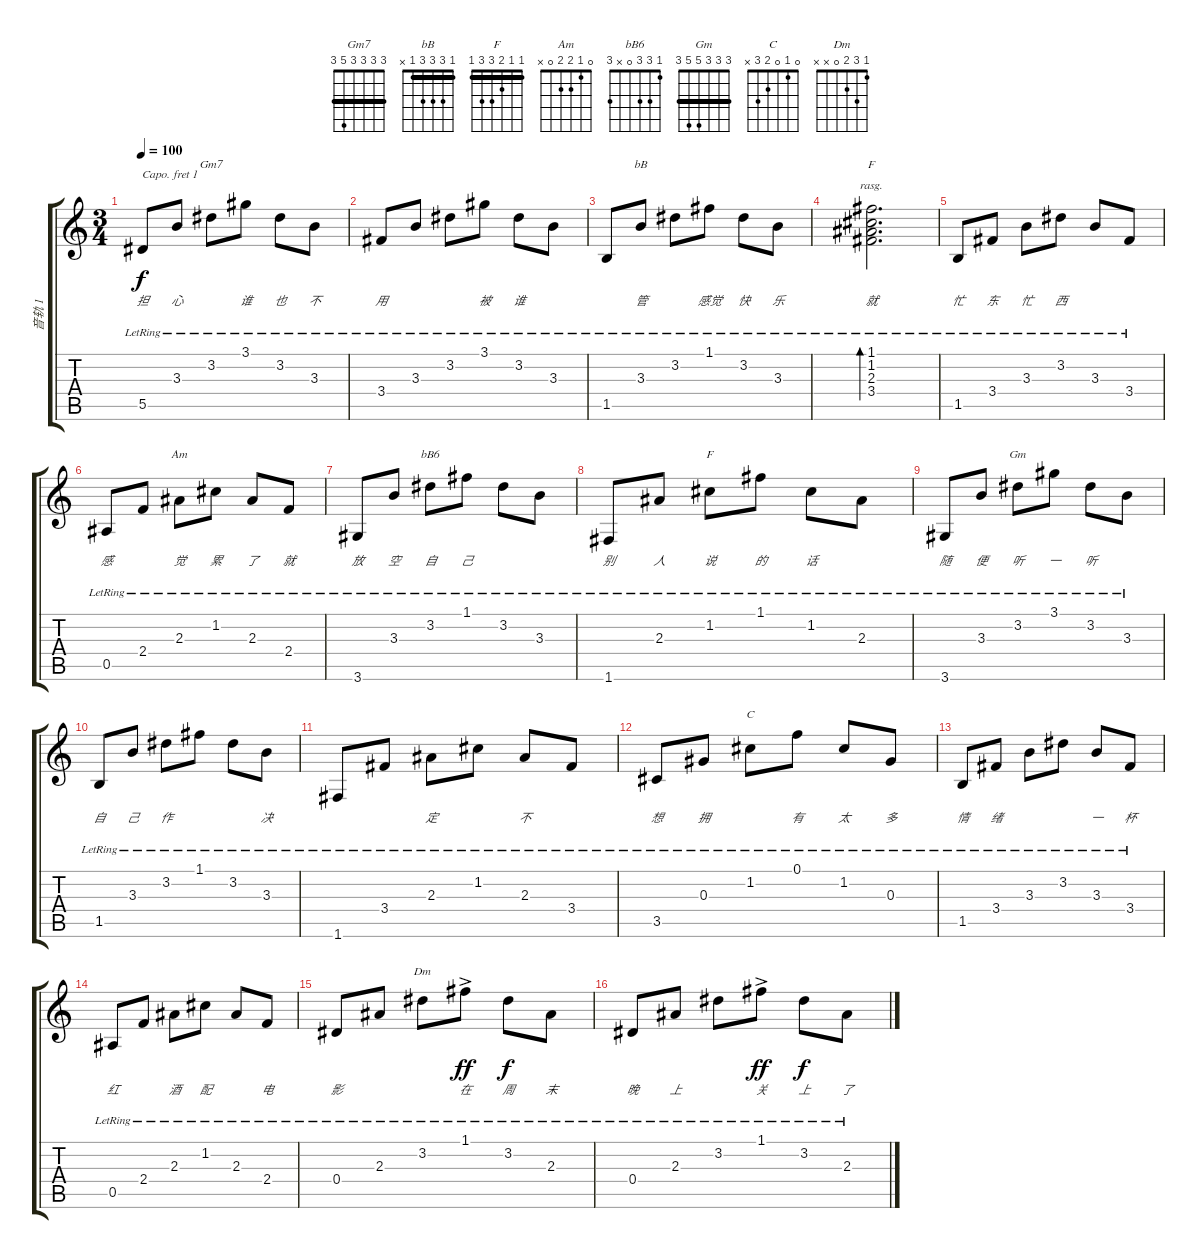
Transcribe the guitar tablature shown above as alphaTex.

\track ("音轨 1" "音轨 1") {instrument acousticguitarsteel}
\staff {score tabs}
\capo 1
\tuning (E4 B3 G3 D3 A2 E2) {hide}
\chord ("Gm7" 3 3 3 3 5 3) {barre 3}
\chord ("bB" 1 3 3 3 1 x) {barre 1}
\chord ("F" 1 1 2 3 0 x) {barre 1}
\chord ("Am" 0 1 2 2 0 x)
\chord ("bB6" 1 3 3 0 x 3)
\chord ("F" 1 1 2 3 3 1) {barre 1}
\chord ("Gm" 3 3 3 5 5 3) {barre 3}
\chord ("C" 0 1 0 2 3 x)
\chord ("Dm" 1 3 2 0 x x)
\ts (3 4)
\tempo 100
\clef g2
\ks c
5.5{lr}.8{lyrics (0 "担") lyrics (1 "") lyrics (2 "") lyrics (3 "") lyrics (4 "") dy f} 3.3{lr}.8{lyrics (0 "心") lyrics (1 "") lyrics (2 "") lyrics (3 "") lyrics (4 "")} 3.2{lr}.8{ch "Gm7" lyrics (0 "") lyrics (1 "") lyrics (2 "") lyrics (3 "") lyrics (4 "")} 3.1{lr}.8{lyrics (0 "谁") lyrics (1 "") lyrics (2 "") lyrics (3 "") lyrics (4 "")} 3.2{lr}.8{lyrics (0 "也") lyrics (1 "") lyrics (2 "") lyrics (3 "") lyrics (4 "")} 3.3{lr}.8{lyrics (0 "不") lyrics (1 "") lyrics (2 "") lyrics (3 "") lyrics (4 "")} |
3.4{lr}.8{lyrics (0 "用") lyrics (1 "") lyrics (2 "") lyrics (3 "") lyrics (4 "")} 3.3{lr}.8{lyrics (0 "") lyrics (1 "") lyrics (2 "") lyrics (3 "") lyrics (4 "")} 3.2{lr}.8{lyrics (0 "") lyrics (1 "") lyrics (2 "") lyrics (3 "") lyrics (4 "")} 3.1{lr}.8{lyrics (0 "被") lyrics (1 "") lyrics (2 "") lyrics (3 "") lyrics (4 "")} 3.2{lr}.8{lyrics (0 "谁") lyrics (1 "") lyrics (2 "") lyrics (3 "") lyrics (4 "")} 3.3{lr}.8{lyrics (0 "") lyrics (1 "") lyrics (2 "") lyrics (3 "") lyrics (4 "")} |
1.5{lr}.8{lyrics (0 "") lyrics (1 "") lyrics (2 "") lyrics (3 "") lyrics (4 "")} 3.3{lr}.8{ch "bB" lyrics (0 "管") lyrics (1 "") lyrics (2 "") lyrics (3 "") lyrics (4 "")} 3.2{lr}.8{lyrics (0 "") lyrics (1 "") lyrics (2 "") lyrics (3 "") lyrics (4 "")} 1.1{lr}.8{lyrics (0 "感觉") lyrics (1 "") lyrics (2 "") lyrics (3 "") lyrics (4 "")} 3.2{lr}.8{lyrics (0 "快") lyrics (1 "") lyrics (2 "") lyrics (3 "") lyrics (4 "")} 3.3{lr}.8{lyrics (0 "乐") lyrics (1 "") lyrics (2 "") lyrics (3 "") lyrics (4 "")} |
(1.1{lr} 1.2{lr} 2.3{lr} 3.4{lr}).2{d bd 240 ch "F" rasg ii lyrics (0 "就") lyrics (1 "") lyrics (2 "") lyrics (3 "") lyrics (4 "")} |
1.5{lr}.8{lyrics (0 "忙") lyrics (1 "") lyrics (2 "") lyrics (3 "") lyrics (4 "")} 3.4{lr}.8{lyrics (0 "东") lyrics (1 "") lyrics (2 "") lyrics (3 "") lyrics (4 "")} 3.3{lr}.8{lyrics (0 "忙") lyrics (1 "") lyrics (2 "") lyrics (3 "") lyrics (4 "")} 3.2{lr}.8{lyrics (0 "西") lyrics (1 "") lyrics (2 "") lyrics (3 "") lyrics (4 "")} 3.3{lr}.8{lyrics (0 "") lyrics (1 "") lyrics (2 "") lyrics (3 "") lyrics (4 "")} 3.4{lr}.8{lyrics (0 "") lyrics (1 "") lyrics (2 "") lyrics (3 "") lyrics (4 "")} |
0.5{lr}.8{lyrics (0 "感") lyrics (1 "") lyrics (2 "") lyrics (3 "") lyrics (4 "")} 2.4{lr}.8{lyrics (0 "") lyrics (1 "") lyrics (2 "") lyrics (3 "") lyrics (4 "")} 2.3{lr}.8{ch "Am" lyrics (0 "觉") lyrics (1 "") lyrics (2 "") lyrics (3 "") lyrics (4 "")} 1.2{lr}.8{lyrics (0 "累") lyrics (1 "") lyrics (2 "") lyrics (3 "") lyrics (4 "")} 2.3{lr}.8{lyrics (0 "了") lyrics (1 "") lyrics (2 "") lyrics (3 "") lyrics (4 "")} 2.4{lr}.8{lyrics (0 "就") lyrics (1 "") lyrics (2 "") lyrics (3 "") lyrics (4 "")} |
3.6{lr}.8{lyrics (0 "放") lyrics (1 "") lyrics (2 "") lyrics (3 "") lyrics (4 "")} 3.3{lr}.8{lyrics (0 "空") lyrics (1 "") lyrics (2 "") lyrics (3 "") lyrics (4 "")} 3.2{lr}.8{ch "bB6" lyrics (0 "自") lyrics (1 "") lyrics (2 "") lyrics (3 "") lyrics (4 "")} 1.1{lr}.8{lyrics (0 "己") lyrics (1 "") lyrics (2 "") lyrics (3 "") lyrics (4 "")} 3.2{lr}.8{lyrics (0 "") lyrics (1 "") lyrics (2 "") lyrics (3 "") lyrics (4 "")} 3.3{lr}.8{lyrics (0 "") lyrics (1 "") lyrics (2 "") lyrics (3 "") lyrics (4 "")} |
1.6{lr}.8{lyrics (0 "别") lyrics (1 "") lyrics (2 "") lyrics (3 "") lyrics (4 "")} 2.3{lr}.8{lyrics (0 "人") lyrics (1 "") lyrics (2 "") lyrics (3 "") lyrics (4 "")} 1.2{lr}.8{ch "F" lyrics (0 "说") lyrics (1 "") lyrics (2 "") lyrics (3 "") lyrics (4 "")} 1.1{lr}.8{lyrics (0 "的") lyrics (1 "") lyrics (2 "") lyrics (3 "") lyrics (4 "")} 1.2{lr}.8{lyrics (0 "话") lyrics (1 "") lyrics (2 "") lyrics (3 "") lyrics (4 "")} 2.3{lr}.8{lyrics (0 "") lyrics (1 "") lyrics (2 "") lyrics (3 "") lyrics (4 "")} |
3.6{lr}.8{lyrics (0 "随") lyrics (1 "") lyrics (2 "") lyrics (3 "") lyrics (4 "")} 3.3{lr}.8{lyrics (0 "便") lyrics (1 "") lyrics (2 "") lyrics (3 "") lyrics (4 "")} 3.2{lr}.8{ch "Gm" lyrics (0 "听") lyrics (1 "") lyrics (2 "") lyrics (3 "") lyrics (4 "")} 3.1{lr}.8{lyrics (0 "一") lyrics (1 "") lyrics (2 "") lyrics (3 "") lyrics (4 "")} 3.2{lr}.8{lyrics (0 "听") lyrics (1 "") lyrics (2 "") lyrics (3 "") lyrics (4 "")} 3.3{lr}.8{lyrics (0 "") lyrics (1 "") lyrics (2 "") lyrics (3 "") lyrics (4 "")} |
1.5{lr}.8{lyrics (0 "自") lyrics (1 "") lyrics (2 "") lyrics (3 "") lyrics (4 "")} 3.3{lr}.8{lyrics (0 "己") lyrics (1 "") lyrics (2 "") lyrics (3 "") lyrics (4 "")} 3.2{lr}.8{lyrics (0 "作") lyrics (1 "") lyrics (2 "") lyrics (3 "") lyrics (4 "")} 1.1{lr}.8{lyrics (0 "") lyrics (1 "") lyrics (2 "") lyrics (3 "") lyrics (4 "")} 3.2{lr}.8{lyrics (0 "") lyrics (1 "") lyrics (2 "") lyrics (3 "") lyrics (4 "")} 3.3{lr}.8{lyrics (0 "决") lyrics (1 "") lyrics (2 "") lyrics (3 "") lyrics (4 "")} |
1.6{lr}.8{lyrics (0 "") lyrics (1 "") lyrics (2 "") lyrics (3 "") lyrics (4 "")} 3.4{lr}.8{lyrics (0 "") lyrics (1 "") lyrics (2 "") lyrics (3 "") lyrics (4 "")} 2.3{lr}.8{lyrics (0 "定") lyrics (1 "") lyrics (2 "") lyrics (3 "") lyrics (4 "")} 1.2{lr}.8{lyrics (0 "") lyrics (1 "") lyrics (2 "") lyrics (3 "") lyrics (4 "")} 2.3{lr}.8{lyrics (0 "不") lyrics (1 "") lyrics (2 "") lyrics (3 "") lyrics (4 "")} 3.4{lr}.8{lyrics (0 "") lyrics (1 "") lyrics (2 "") lyrics (3 "") lyrics (4 "")} |
3.5{lr}.8{lyrics (0 "想") lyrics (1 "") lyrics (2 "") lyrics (3 "") lyrics (4 "")} 0.3{lr}.8{lyrics (0 "拥") lyrics (1 "") lyrics (2 "") lyrics (3 "") lyrics (4 "")} 1.2{lr}.8{ch "C" lyrics (0 "") lyrics (1 "") lyrics (2 "") lyrics (3 "") lyrics (4 "")} 0.1{lr}.8{lyrics (0 "有") lyrics (1 "") lyrics (2 "") lyrics (3 "") lyrics (4 "")} 1.2{lr}.8{lyrics (0 "太") lyrics (1 "") lyrics (2 "") lyrics (3 "") lyrics (4 "")} 0.3{lr}.8{lyrics (0 "多") lyrics (1 "") lyrics (2 "") lyrics (3 "") lyrics (4 "")} |
1.5{lr}.8{lyrics (0 "情") lyrics (1 "") lyrics (2 "") lyrics (3 "") lyrics (4 "")} 3.4{lr}.8{lyrics (0 "绪") lyrics (1 "") lyrics (2 "") lyrics (3 "") lyrics (4 "")} 3.3{lr}.8{lyrics (0 "") lyrics (1 "") lyrics (2 "") lyrics (3 "") lyrics (4 "")} 3.2{lr}.8{lyrics (0 "") lyrics (1 "") lyrics (2 "") lyrics (3 "") lyrics (4 "")} 3.3{lr}.8{lyrics (0 "一") lyrics (1 "") lyrics (2 "") lyrics (3 "") lyrics (4 "")} 3.4{lr}.8{lyrics (0 "杯") lyrics (1 "") lyrics (2 "") lyrics (3 "") lyrics (4 "")} |
0.5{lr}.8{lyrics (0 "红") lyrics (1 "") lyrics (2 "") lyrics (3 "") lyrics (4 "")} 2.4{lr}.8{lyrics (0 "") lyrics (1 "") lyrics (2 "") lyrics (3 "") lyrics (4 "")} 2.3{lr}.8{lyrics (0 "酒") lyrics (1 "") lyrics (2 "") lyrics (3 "") lyrics (4 "")} 1.2{lr}.8{lyrics (0 "配") lyrics (1 "") lyrics (2 "") lyrics (3 "") lyrics (4 "")} 2.3{lr}.8{lyrics (0 "") lyrics (1 "") lyrics (2 "") lyrics (3 "") lyrics (4 "")} 2.4{lr}.8{lyrics (0 "电") lyrics (1 "") lyrics (2 "") lyrics (3 "") lyrics (4 "")} |
0.4{lr}.8{lyrics (0 "影") lyrics (1 "") lyrics (2 "") lyrics (3 "") lyrics (4 "")} 2.3{lr}.8{lyrics (0 "") lyrics (1 "") lyrics (2 "") lyrics (3 "") lyrics (4 "")} 3.2{lr}.8{ch "Dm" lyrics (0 "") lyrics (1 "") lyrics (2 "") lyrics (3 "") lyrics (4 "")} 1.1{ac lr}.8{lyrics (0 "在") lyrics (1 "") lyrics (2 "") lyrics (3 "") lyrics (4 "") dy ff} 3.2{lr}.8{lyrics (0 "周") lyrics (1 "") lyrics (2 "") lyrics (3 "") lyrics (4 "") dy f} 2.3{lr}.8{lyrics (0 "末") lyrics (1 "") lyrics (2 "") lyrics (3 "") lyrics (4 "")} |
0.4{lr}.8{lyrics (0 "晚") lyrics (1 "") lyrics (2 "") lyrics (3 "") lyrics (4 "")} 2.3{lr}.8{lyrics (0 "上") lyrics (1 "") lyrics (2 "") lyrics (3 "") lyrics (4 "")} 3.2{lr}.8{lyrics (0 "") lyrics (1 "") lyrics (2 "") lyrics (3 "") lyrics (4 "")} 1.1{ac lr}.8{lyrics (0 "关") lyrics (1 "") lyrics (2 "") lyrics (3 "") lyrics (4 "") dy ff} 3.2{lr}.8{lyrics (0 "上") lyrics (1 "") lyrics (2 "") lyrics (3 "") lyrics (4 "") dy f} 2.3{lr}.8{lyrics (0 "了") lyrics (1 "") lyrics (2 "") lyrics (3 "") lyrics (4 "")}
